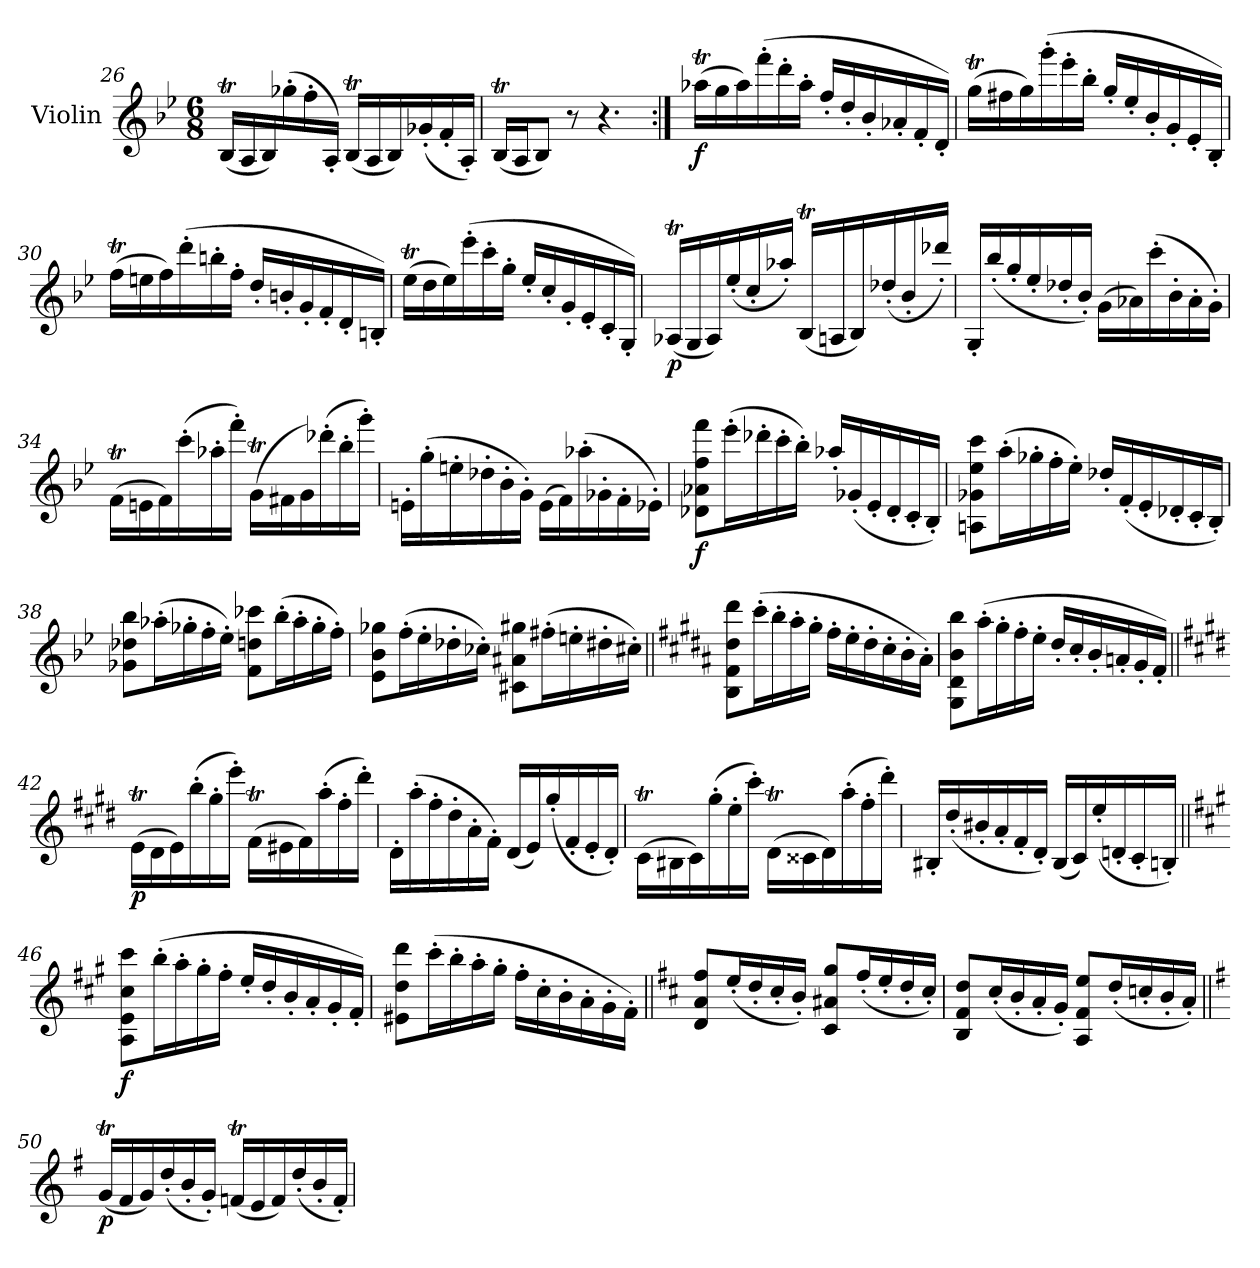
**kern	**dynam
*part1	*part1
*staff1	*staff1
*I"Violin	*
*I'Vln.	*
*clefG2	*
*k[b-e-]	*
*M6/8	*
=26	=26
(<16B-T/LL	.
16A/	.
16B-/)	.
(>16gg-X'\	.
16ff'\	.
16A'/JJ)	.
(<16B-T/LL	.
16A/	.
16B-/)	.
(<16g-X'/	.
16f'/	.
16A'/JJ)	.
=27	=27
(<16B-T/LL	.
16A/J	.
8B-/J)	.
8r	.
4.r	.
!!LO:PB:g=z
=28:|!	=28:|!
!	!LO:DY:b
(>16aa-XT\LL	f
16gg\	.
16aa-\)	.
(>16fff'\	.
16ddd'\	.
16aa-'\JJ	.
16ff'/LL	.
16dd'/	.
16b-'/	.
16a-X'/	.
16f'/	.
16d'/JJ)	.
=29	=29
(>16ggT\LL	.
16ff#X\	.
16gg\)	.
(>16ggg'\	.
16eee-'\	.
16bb-'\JJ	.
16gg'/LL	.
16ee-'/	.
16b-'/	.
16g'/	.
16e-'/	.
16B-'/JJ)	.
=30	=30
(>16ffT\LL	.
16een\	.
16ff\)	.
(>16ddd'\	.
16bbn'\	.
16ff'\JJ	.
16dd'/LL	.
16bn'/	.
16g'/	.
16f'/	.
16d'/	.
16Bn'/JJ)	.
!!LO:LB:g=z
=31	=31
(>16ee-T\LL	.
16dd\	.
16ee-\)	.
(>16eee-'\	.
16ccc'\	.
16gg'\JJ	.
16ee-'/LL	.
16cc'/	.
16g'/	.
16e-'/	.
16c'/	.
16G'/JJ)	.
=32	=32
!	!LO:DY:b
(<16A-XT/LL	p
16G/	.
16A-/)	.
(>16ee-'\	.
16cc'\	.
16aa-X'\JJ)	.
(<16B-T/LL	.
16An/	.
16B-/)	.
(>16dd-X'\	.
16b-'\	.
16ddd-X'\JJ)	.
=33	=33
16G'/LL	.
(<16bb-'/	.
16gg'/	.
16ee-'/	.
16dd-X'/	.
16b-'/JJ)	.
(>16g\LL	.
16a-X\)	.
(>16ccc'\	.
16b-'\	.
16a-'\	.
16g'\JJ)	.
!!LO:LB:g=z
=34	=34
(>16fT\LL	.
16en\	.
16f\)	.
(>16ccc'\	.
16aa-X'\	.
16fff'\JJ)	.
(>16gT\LL	.
16f#X\	.
16g\)	.
(>16ddd-X'\	.
16bb-'\	.
16ggg'\JJ)	.
=35	=35
16en'\LL	.
(>16gg'\	.
16een'\	.
16dd-X'\	.
16b-'\	.
16g'\JJ)	.
(>16e\LL	.
16f\)	.
(>16aa-X'\	.
16g-X'\	.
16f'\	.
16e-X'\JJ)	.
=36	=36
!	!LO:DY:b
8d-X\ 8a-X\ 8ff\ 8fff\L	f
(>16eee-'\L	.
16ddd-X'\	.
16ccc'\	.
16bb-'\JJ)	.
16aa-X'/LL	.
(<16g-X'/	.
16e-'/	.
16d-'/	.
16c'/	.
16B-'/JJ)	.
!!LO:LB:g=z
=37	=37
8An\ 8g-X\ 8ee-\ 8ccc\L	.
(>16aa'\L	.
16gg-X'\	.
16ff'\	.
16ee-'\JJ)	.
16dd-X'/LL	.
(<16f'/	.
16e-'/	.
16d-X'/	.
16c'/	.
16B-'/JJ)	.
=38	=38
8g-X\ 8dd-X\ 8bb-\L	.
(>16aa-X'\L	.
16gg-X'\	.
16ff'\	.
16ee-'\JJ)	.
8f\ 8ddn\ 8ccc-X\L	.
(>16bb-'\L	.
16aa-'\	.
16gg-'\	.
16ff'\JJ)	.
=39	=39
8e-\ 8b-\ 8gg-X\L	.
(>16ff'\L	.
16ee-'\	.
16dd-X'\	.
16cc-X'\JJ)	.
8c#X\ 8a#X\ 8gg#X\L	.
(>16ff#X'\L	.
16een'\	.
16dd#X'\	.
16cc#X'\JJ)	.
!!LO:LB:g=z
=40||	=40||
*k[f#c#g#d#a#]	*
8B\ 8f#\ 8dd#\ 8ddd#\L	.
(>16ccc#'\L	.
16bb'\	.
16aa#'\	.
16gg#'\JJ	.
16ff#'\LL	.
16ee'\	.
16dd#'\	.
16cc#'\	.
16b'\	.
16a#'\JJ)	.
=41	=41
8G#\ 8d#\ 8b\ 8bb\L	.
(>16aa#'\L	.
16gg#'\	.
16ff#'\	.
16ee'\JJ	.
16dd#'/LL	.
16cc#'/	.
16b'/	.
16an'/	.
16g#'/	.
16f#'/JJ)	.
=42||	=42||
*k[f#c#g#d#]	*
!	!LO:DY:b
(>16eT\LL	p
16d#\	.
16e\)	.
(>16bb'\	.
16gg#'\	.
16eee'\JJ)	.
(>16f#T\LL	.
16e#X\	.
16f#\)	.
(>16aa'\	.
16ff#'\	.
16ddd#'\JJ)	.
!!LO:LB:g=z
=43	=43
16d#'\LL	.
(>16aa'\	.
16ff#'\	.
16dd#'\	.
16a'\	.
16f#'\JJ)	.
(<16d#/LL	.
16e/)	.
(<16gg#'/	.
16f#'/	.
16e'/	.
16d#'/JJ)	.
=44	=44
(>16c#T\LL	.
16B#X\	.
16c#\)	.
(>16gg#'\	.
16ee'\	.
16ccc#'\JJ)	.
(>16d#t\LL	.
16c##X\	.
16d#\)	.
(>16aa'\	.
16ff#'\	.
16ddd#'\JJ)	.
=45	=45
16B#X'/LL	.
(<16dd#'/	.
16b#X'/	.
16a'/	.
16f#'/	.
16d#'/JJ)	.
(<16B#/LL	.
16c#/)	.
(<16ee'/	.
16dn'/	.
16c#'/	.
16Bn'/JJ)	.
!!LO:LB:g=z
=46||	=46||
*k[f#c#g#]	*
!	!LO:DY:b
8A\ 8e\ 8cc#\ 8ccc#\L	f
(>16bb'\L	.
16aa'\	.
16gg#'\	.
16ff#'\JJ	.
16ee'/LL	.
16dd'/	.
16b'/	.
16a'/	.
16g#'/	.
16f#'/JJ)	.
=47	=47
8e#X\ 8dd\ 8ddd\L	.
(>16ccc#'\L	.
16bb'\	.
16aa'\	.
16gg#'\JJ	.
16ff#'\LL	.
16cc#'\	.
16b'\	.
16a'\	.
16g#'\	.
16f#'\JJ)	.
=48||	=48||
*k[f#c#]	*
8d/ 8a/ 8ff#/L	.
(<16ee'/L	.
16dd'/	.
16cc#'/	.
16b'/JJ)	.
8c#/ 8a#X/ 8gg/L	.
(<16ff#'/L	.
16ee'/	.
16dd'/	.
16cc#'/JJ)	.
!!LO:LB:g=z
=49	=49
8B/ 8f#/ 8dd/L	.
(<16cc#'/L	.
16b'/	.
16a'/	.
16g'/JJ)	.
8A/ 8f#/ 8ee/L	.
(<16dd'/L	.
16ccn'/	.
16b'/	.
16a'/JJ)	.
=50||	=50||
*k[f#]	*
!	!LO:DY:b
(<16gT/LL	p
16f#/	.
16g/)	.
(<16dd'/	.
16b'/	.
16g'/JJ)	.
(<16fnT/LL	.
16e/	.
16f/)	.
(<16dd'/	.
16b'/	.
16f'/JJ)	.
=	=
*-	*-
